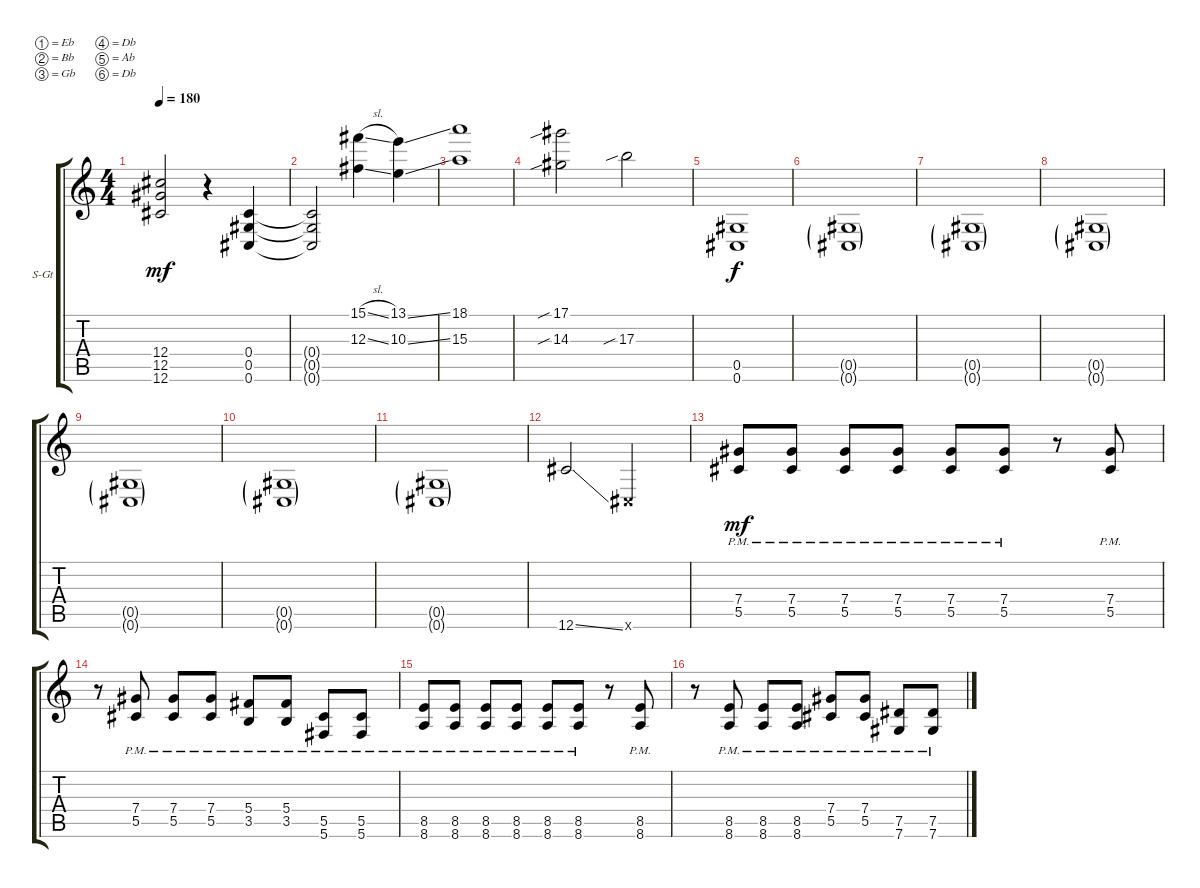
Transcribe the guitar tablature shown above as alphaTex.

\defaultSystemsLayout 4
\bracketExtendMode groupsimilarinstruments
\firstSystemTrackNameOrientation horizontal
\otherSystemsTrackNameOrientation horizontal
\track ("Steel Guitar" "S-Gt") {instrument acousticguitarsteel}
\staff {score tabs}
\tuning (Eb4 Bb3 Gb3 Db3 Ab2 Db2)
\ts (4 4)
\tempo 180
\clef g2
\ks c
(12.6 12.5 12.4).2{dy mf} r.4 (0.6 0.5 0.4).4 |
(0.4{t} 0.5{t} 0.6{t}).2 (12.3{sl} 15.1{sl}).4 (10.3{ss} 13.1{ss}).4 |
(15.3 18.1).1 |
(14.3{sib} 17.1{sib}).2 17.3{sib}.2 |
(0.6 0.5).1{dy f} |
(0.5{g} 0.6{g}).1 |
(0.5{g} 0.6{g}).1 |
(0.5{g} 0.6{g}).1 |
(0.5{g} 0.6{g}).1 |
(0.5{g} 0.6{g}).1 |
(0.5{g} 0.6{g}).1 |
12.6{ss}.2 0.6{x}.2 |
(5.5{pm} 7.4{pm}).8{dy mf} (5.5{pm} 7.4{pm}).8 (5.5{pm} 7.4{pm}).8 (5.5{pm} 7.4{pm}).8 (5.5{pm} 7.4{pm}).8 (5.5{pm} 7.4{pm}).8 r.8 (5.5{pm} 7.4{pm}).8 |
r.8 (5.5{pm} 7.4{pm}).8 (5.5{pm} 7.4{pm}).8 (5.5{pm} 7.4{pm}).8 (3.5{pm} 5.4{pm}).8 (3.5{pm} 5.4{pm}).8 (5.6{pm} 5.5{pm}).8 (5.6{pm} 5.5{pm}).8 |
(8.6{pm} 8.5{pm}).8 (8.5{pm} 8.6{pm}).8 (8.6{pm} 8.5{pm}).8 (8.5{pm} 8.6{pm}).8 (8.6{pm} 8.5{pm}).8 (8.5{pm} 8.6{pm}).8 r.8 (8.6{pm} 8.5{pm}).8 |
r.8 (8.6{pm} 8.5{pm}).8 (8.5{pm} 8.6{pm}).8 (8.6{pm} 8.5{pm}).8 (5.5{pm} 7.4{pm}).8 (7.4{pm} 5.5{pm}).8 (7.5{pm} 7.6{pm}).8 (7.5{pm} 7.6{pm}).8
